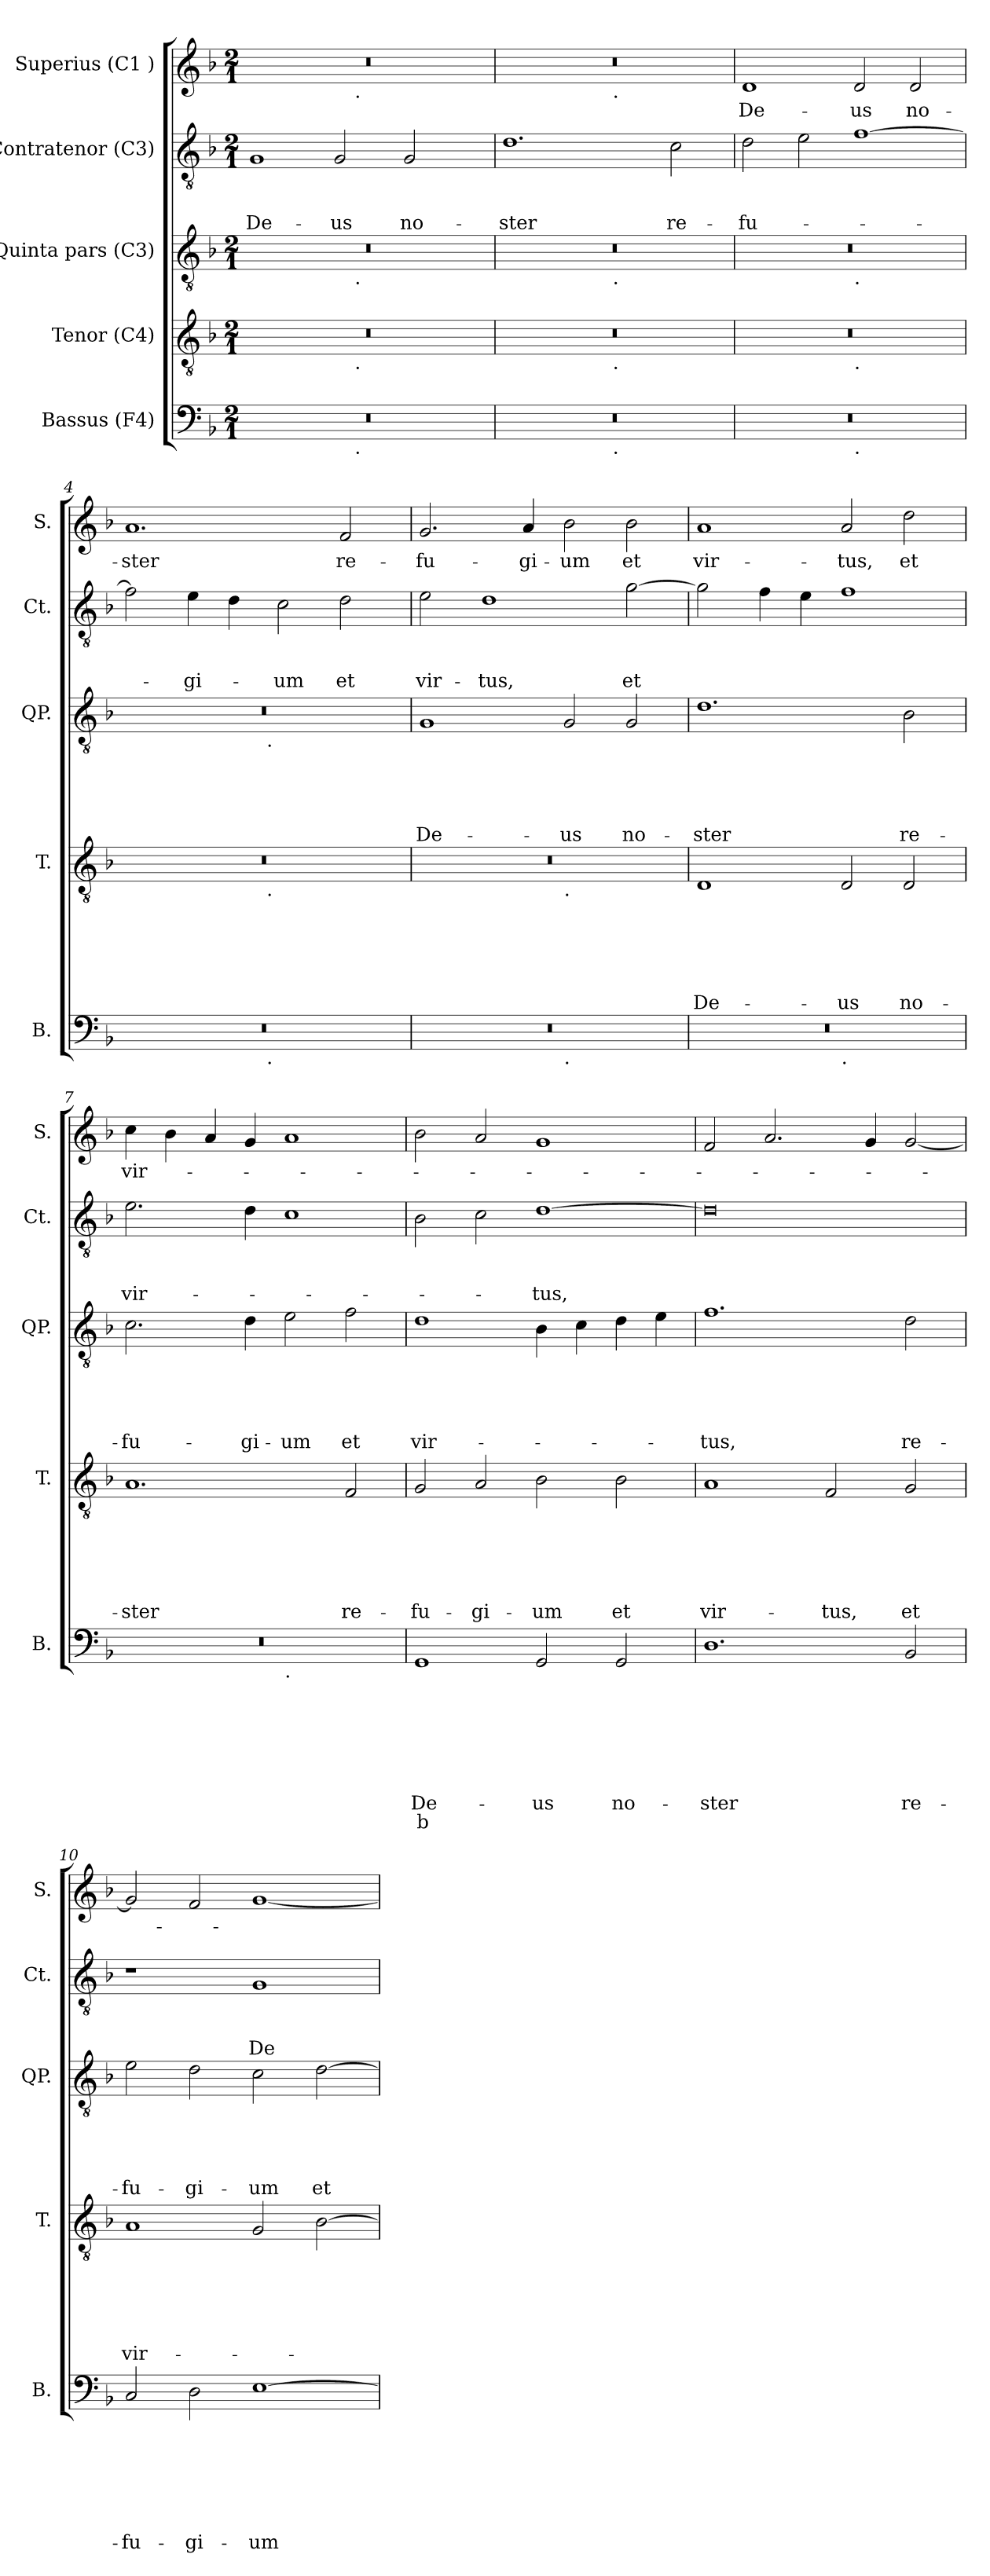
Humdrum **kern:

**kern	**text	**text	**text	**text	**text	**text	**text	**text	**kern	**text	**text	**text	**text	**text	**text	**kern	**text	**text	**text	**text	**text	**kern	**text	**text	**text	**kern	**text
*part5	*part5	*part5	*part5	*part5	*part5	*part5	*part5	*part5	*part4	*part4	*part4	*part4	*part4	*part4	*part4	*part3	*part3	*part3	*part3	*part3	*part3	*part2	*part2	*part2	*part2	*part1	*part1
*staff5	*staff5	*staff5	*staff5	*staff5	*staff5	*staff5	*staff5	*staff5	*staff4	*staff4	*staff4	*staff4	*staff4	*staff4	*staff4	*staff3	*staff3	*staff3	*staff3	*staff3	*staff3	*staff2	*staff2	*staff2	*staff2	*staff1	*staff1
*I"Bassus (F4)	*	*	*	*	*	*	*	*	*I"Tenor (C4)	*	*	*	*	*	*	*I"Quinta pars (C3)	*	*	*	*	*	*I"Contratenor (C3)	*	*	*	*I"Superius (C1 )	*
*I'B.	*	*	*	*	*	*	*	*	*I'T.	*	*	*	*	*	*	*I'QP.	*	*	*	*	*	*I'Ct.	*	*	*	*I'S.	*
*clefF4	*	*	*	*	*	*	*	*	*clefGv2	*	*	*	*	*	*	*clefGv2	*	*	*	*	*	*clefGv2	*	*	*	*clefG2	*
*k[b-]	*	*	*	*	*	*	*	*	*k[b-]	*	*	*	*	*	*	*k[b-]	*	*	*	*	*	*k[b-]	*	*	*	*k[b-]	*
*F:	*	*	*	*	*	*	*	*	*F:	*	*	*	*	*	*	*F:	*	*	*	*	*	*F:	*	*	*	*F:	*
*M2/1	*	*	*	*	*	*	*	*	*M2/1	*	*	*	*	*	*	*M2/1	*	*	*	*	*	*M2/1	*	*	*	*M2/1	*
=1	=1	=1	=1	=1	=1	=1	=1	=1	=1	=1	=1	=1	=1	=1	=1	=1	=1	=1	=1	=1	=1	=1	=1	=1	=1	=1	=1
!	!	!	!	!	!	!	!	!	!	!	!	!	!	!	!	!	!	!	!	!	!	!	!	!	!LO:LY:b	!	!
*^	*	*	*	*	*	*	*	*	*^	*	*	*	*	*	*	*^	*	*	*	*	*	*	*	*	*	*^	*
0r	1ryy	.	.	.	.	.	.	.	.	0r	1ryy	.	.	.	.	.	.	0r	1ryy	.	.	.	.	.	1G	.	.	De-	0r	1ryy	.
!	!	!	!	!	!	!	!	!	!	!	!	!	!	!	!	!	!	!	!	!	!	!	!	!	!	!	!	!LO:LY:b	!	!	!
.	16.ryy	.	.	.	.	.	.	.	.	.	16.ryy	.	.	.	.	.	.	.	16.ryy	.	.	.	.	.	2G/	.	.	-us	.	16.ryy	.
!	!	!	!	!	!	!	!	!	!	!	!	!	!	!	!	!	!	!	!	!	!	!	!	!	!	!	!	!	!	!LO:TX:b:t=.	!
!	!	!	!	!	!	!	!	!	!	!	!	!	!	!	!	!	!	!	!LO:TX:b:t=.	!	!	!	!	!	!	!	!	!	!	!	!
!	!	!	!	!	!	!	!	!	!	!	!LO:TX:b:t=.	!	!	!	!	!	!	!	!	!	!	!	!	!	!	!	!	!	!	!	!
!	!LO:TX:b:t=.	!	!	!	!	!	!	!	!	!	!	!	!	!	!	!	!	!	!	!	!	!	!	!	!	!	!	!	!	!	!
.	2ryy	.	.	.	.	.	.	.	.	.	2ryy	.	.	.	.	.	.	.	2ryy	.	.	.	.	.	.	.	.	.	.	2ryy	.
!	!	!	!	!	!	!	!	!	!	!	!	!	!	!	!	!	!	!	!	!	!	!	!	!	!	!	!	!LO:LY:b	!	!	!
.	.	.	.	.	.	.	.	.	.	.	.	.	.	.	.	.	.	.	.	.	.	.	.	.	2G/	.	.	no-	.	.	.
.	4ryy	.	.	.	.	.	.	.	.	.	4ryy	.	.	.	.	.	.	.	4ryy	.	.	.	.	.	.	.	.	.	.	4ryy	.
.	8ryy	.	.	.	.	.	.	.	.	.	8ryy	.	.	.	.	.	.	.	8ryy	.	.	.	.	.	.	.	.	.	.	8ryy	.
.	32ryy	.	.	.	.	.	.	.	.	.	32ryy	.	.	.	.	.	.	.	32ryy	.	.	.	.	.	.	.	.	.	.	32ryy	.
=2	=2	=2	=2	=2	=2	=2	=2	=2	=2	=2	=2	=2	=2	=2	=2	=2	=2	=2	=2	=2	=2	=2	=2	=2	=2	=2	=2	=2	=2	=2	=2
!	!	!	!	!	!	!	!	!	!	!	!	!	!	!	!	!	!	!	!	!	!	!	!	!	!	!	!	!LO:LY:b	!	!	!
0r	2ryy	.	.	.	.	.	.	.	.	0r	2ryy	.	.	.	.	.	.	0r	2ryy	.	.	.	.	.	1.d	.	.	-ster	0r	2ryy	.
.	4...ryy	.	.	.	.	.	.	.	.	.	4...ryy	.	.	.	.	.	.	.	4...ryy	.	.	.	.	.	.	.	.	.	.	4...ryy	.
!	!	!	!	!	!	!	!	!	!	!	!	!	!	!	!	!	!	!	!	!	!	!	!	!	!	!	!	!	!	!LO:TX:b:t=.	!
!	!	!	!	!	!	!	!	!	!	!	!	!	!	!	!	!	!	!	!LO:TX:b:t=.	!	!	!	!	!	!	!	!	!	!	!	!
!	!	!	!	!	!	!	!	!	!	!	!LO:TX:b:t=.	!	!	!	!	!	!	!	!	!	!	!	!	!	!	!	!	!	!	!	!
!	!LO:TX:b:t=.	!	!	!	!	!	!	!	!	!	!	!	!	!	!	!	!	!	!	!	!	!	!	!	!	!	!	!	!	!	!
.	1ryy	.	.	.	.	.	.	.	.	.	1ryy	.	.	.	.	.	.	.	1ryy	.	.	.	.	.	.	.	.	.	.	1ryy	.
!	!	!	!	!	!	!	!	!	!	!	!	!	!	!	!	!	!	!	!	!	!	!	!	!	!	!	!	!LO:LY:b	!	!	!
.	.	.	.	.	.	.	.	.	.	.	.	.	.	.	.	.	.	.	.	.	.	.	.	.	2c\	.	.	re-	.	.	.
.	32ryy	.	.	.	.	.	.	.	.	.	32ryy	.	.	.	.	.	.	.	32ryy	.	.	.	.	.	.	.	.	.	.	32ryy	.
=3	=3	=3	=3	=3	=3	=3	=3	=3	=3	=3	=3	=3	=3	=3	=3	=3	=3	=3	=3	=3	=3	=3	=3	=3	=3	=3	=3	=3	=3	=3	=3
!	!	!	!	!	!	!	!	!	!	!	!	!	!	!	!	!	!	!	!	!	!	!	!	!	!	!	!	!LO:LY:b	!	!	!LO:LY:b
*	*	*	*	*	*	*	*	*	*	*	*	*	*	*	*	*	*	*	*	*	*	*	*	*	*	*	*	*	*v	*v	*
0r	1ryy	.	.	.	.	.	.	.	.	0r	1ryy	.	.	.	.	.	.	0r	1ryy	.	.	.	.	.	2d\	.	.	-fu-	1d	De-
.	.	.	.	.	.	.	.	.	.	.	.	.	.	.	.	.	.	.	.	.	.	.	.	.	2e\	.	.	.	.	.
!	!	!	!	!	!	!	!	!	!	!	!	!	!	!	!	!	!	!	!LO:TX:b:t=.	!	!	!	!	!	!	!	!	!	!	!
!	!	!	!	!	!	!	!	!	!	!	!LO:TX:b:t=.	!	!	!	!	!	!	!	!	!	!	!	!	!	!	!	!	!	!	!
!	!LO:TX:b:t=.	!	!	!	!	!	!	!	!	!	!	!	!	!	!	!	!	!	!	!	!	!	!	!	!	!	!	!	!	!
!	!	!	!	!	!	!	!	!	!	!	!	!	!	!	!	!	!	!	!	!	!	!	!	!	!	!	!	!	!	!LO:LY:b
.	1ryy	.	.	.	.	.	.	.	.	.	1ryy	.	.	.	.	.	.	.	1ryy	.	.	.	.	.	[>1f	.	.	.	2d/	-us
!	!	!	!	!	!	!	!	!	!	!	!	!	!	!	!	!	!	!	!	!	!	!	!	!	!	!	!	!	!	!LO:LY:b
.	.	.	.	.	.	.	.	.	.	.	.	.	.	.	.	.	.	.	.	.	.	.	.	.	.	.	.	.	2d/	no-
=4	=4	=4	=4	=4	=4	=4	=4	=4	=4	=4	=4	=4	=4	=4	=4	=4	=4	=4	=4	=4	=4	=4	=4	=4	=4	=4	=4	=4	=4	=4
!	!	!	!	!	!	!	!	!	!	!	!	!	!	!	!	!	!	!	!	!	!	!	!	!	!	!	!	!	!	!LO:LY:b
0r	2ryy	.	.	.	.	.	.	.	.	0r	2ryy	.	.	.	.	.	.	0r	2ryy	.	.	.	.	.	2f\]	.	.	.	1.a	-ster
!	!	!	!	!	!	!	!	!	!	!	!	!	!	!	!	!	!	!	!	!	!	!	!	!	!	!	!	!LO:LY:b	!	!
.	4...ryy	.	.	.	.	.	.	.	.	.	4...ryy	.	.	.	.	.	.	.	4...ryy	.	.	.	.	.	4e\	.	.	-gi-	.	.
.	.	.	.	.	.	.	.	.	.	.	.	.	.	.	.	.	.	.	.	.	.	.	.	.	4d\	.	.	.	.	.
!	!	!	!	!	!	!	!	!	!	!	!	!	!	!	!	!	!	!	!LO:TX:b:t=.	!	!	!	!	!	!	!	!	!	!	!
!	!	!	!	!	!	!	!	!	!	!	!LO:TX:b:t=.	!	!	!	!	!	!	!	!	!	!	!	!	!	!	!	!	!	!	!
!	!LO:TX:b:t=.	!	!	!	!	!	!	!	!	!	!	!	!	!	!	!	!	!	!	!	!	!	!	!	!	!	!	!	!	!
.	1ryy	.	.	.	.	.	.	.	.	.	1ryy	.	.	.	.	.	.	.	1ryy	.	.	.	.	.	.	.	.	.	.	.
!	!	!	!	!	!	!	!	!	!	!	!	!	!	!	!	!	!	!	!	!	!	!	!	!	!	!	!	!LO:LY:b	!	!
.	.	.	.	.	.	.	.	.	.	.	.	.	.	.	.	.	.	.	.	.	.	.	.	.	2c\	.	.	-um	.	.
!	!	!	!	!	!	!	!	!	!	!	!	!	!	!	!	!	!	!	!	!	!	!	!	!	!	!	!	!LO:LY:b	!	!LO:LY:b
.	.	.	.	.	.	.	.	.	.	.	.	.	.	.	.	.	.	.	.	.	.	.	.	.	2d\	.	.	et	2f/	re-
.	32ryy	.	.	.	.	.	.	.	.	.	32ryy	.	.	.	.	.	.	.	32ryy	.	.	.	.	.	.	.	.	.	.	.
!!LO:LB:g=z
=5	=5	=5	=5	=5	=5	=5	=5	=5	=5	=5	=5	=5	=5	=5	=5	=5	=5	=5	=5	=5	=5	=5	=5	=5	=5	=5	=5	=5	=5	=5
!	!	!	!	!	!	!	!	!	!	!	!	!	!	!	!	!	!	!	!	!	!	!	!	!LO:LY:b	!	!	!	!LO:LY:b	!	!LO:LY:b
*	*	*	*	*	*	*	*	*	*	*	*	*	*	*	*	*	*	*v	*v	*	*	*	*	*	*	*	*	*	*	*
0r	1ryy	.	.	.	.	.	.	.	.	0r	1ryy	.	.	.	.	.	.	1G	.	.	.	.	De-	2e\	.	.	vir-	2.g/	-fu-
!	!	!	!	!	!	!	!	!	!	!	!	!	!	!	!	!	!	!	!	!	!	!	!	!	!	!	!LO:LY:b	!	!
.	.	.	.	.	.	.	.	.	.	.	.	.	.	.	.	.	.	.	.	.	.	.	.	1d	.	.	-tus,	.	.
!	!	!	!	!	!	!	!	!	!	!	!	!	!	!	!	!	!	!	!	!	!	!	!	!	!	!	!	!	!LO:LY:b
.	.	.	.	.	.	.	.	.	.	.	.	.	.	.	.	.	.	.	.	.	.	.	.	.	.	.	.	4a/	-gi-
!	!	!	!	!	!	!	!	!	!	!	!LO:TX:b:t=.	!	!	!	!	!	!	!	!	!	!	!	!	!	!	!	!	!	!
!	!LO:TX:b:t=.	!	!	!	!	!	!	!	!	!	!	!	!	!	!	!	!	!	!	!	!	!	!	!	!	!	!	!	!
!	!	!	!	!	!	!	!	!	!	!	!	!	!	!	!	!	!	!	!	!	!	!	!LO:LY:b	!	!	!	!	!	!LO:LY:b
.	1ryy	.	.	.	.	.	.	.	.	.	1ryy	.	.	.	.	.	.	2G/	.	.	.	.	-us	.	.	.	.	2b-\	-um
!	!	!	!	!	!	!	!	!	!	!	!	!	!	!	!	!	!	!	!	!	!	!	!LO:LY:b	!	!	!	!LO:LY:b	!	!LO:LY:b
.	.	.	.	.	.	.	.	.	.	.	.	.	.	.	.	.	.	2G/	.	.	.	.	no-	[>2g\	.	.	et	2b-\	et
=6	=6	=6	=6	=6	=6	=6	=6	=6	=6	=6	=6	=6	=6	=6	=6	=6	=6	=6	=6	=6	=6	=6	=6	=6	=6	=6	=6	=6	=6
!	!	!	!	!	!	!	!	!	!	!	!	!	!	!	!	!	!LO:LY:b	!	!	!	!	!	!LO:LY:b	!	!	!	!	!	!LO:LY:b
*	*	*	*	*	*	*	*	*	*	*v	*v	*	*	*	*	*	*	*	*	*	*	*	*	*	*	*	*	*	*
0r	1ryy	.	.	.	.	.	.	.	.	1D	.	.	.	.	.	De-	1.d	.	.	.	.	-ster	2g\]	.	.	.	1a	vir-
.	.	.	.	.	.	.	.	.	.	.	.	.	.	.	.	.	.	.	.	.	.	.	4f\	.	.	.	.	.
.	.	.	.	.	.	.	.	.	.	.	.	.	.	.	.	.	.	.	.	.	.	.	4e\	.	.	.	.	.
!	!LO:TX:b:t=.	!	!	!	!	!	!	!	!	!	!	!	!	!	!	!	!	!	!	!	!	!	!	!	!	!	!	!
!	!	!	!	!	!	!	!	!	!	!	!	!	!	!	!	!LO:LY:b	!	!	!	!	!	!	!	!	!	!	!	!LO:LY:b
.	1ryy	.	.	.	.	.	.	.	.	2D/	.	.	.	.	.	-us	.	.	.	.	.	.	1f	.	.	.	2a/	-tus,
!	!	!	!	!	!	!	!	!	!	!	!	!	!	!	!	!LO:LY:b	!	!	!	!	!	!LO:LY:b	!	!	!	!	!	!LO:LY:b
.	.	.	.	.	.	.	.	.	.	2D/	.	.	.	.	.	no-	2B-\	.	.	.	.	re-	.	.	.	.	2dd\	et
=7	=7	=7	=7	=7	=7	=7	=7	=7	=7	=7	=7	=7	=7	=7	=7	=7	=7	=7	=7	=7	=7	=7	=7	=7	=7	=7	=7	=7
!	!	!	!	!	!	!	!	!	!	!	!	!	!	!	!	!LO:LY:b	!	!	!	!	!	!LO:LY:b	!	!	!	!LO:LY:b	!	!LO:LY:b
0r	1ryy	.	.	.	.	.	.	.	.	1.A	.	.	.	.	.	-ster	2.c\	.	.	.	.	-fu-	2.e\	.	.	vir-	4cc\	vir-
.	.	.	.	.	.	.	.	.	.	.	.	.	.	.	.	.	.	.	.	.	.	.	.	.	.	.	4b-\	.
.	.	.	.	.	.	.	.	.	.	.	.	.	.	.	.	.	.	.	.	.	.	.	.	.	.	.	4a/	.
!	!	!	!	!	!	!	!	!	!	!	!	!	!	!	!	!	!	!	!	!	!	!LO:LY:b	!	!	!	!	!	!
.	.	.	.	.	.	.	.	.	.	.	.	.	.	.	.	.	4d\	.	.	.	.	-gi-	4d\	.	.	.	4g/	.
!	!LO:TX:b:t=.	!	!	!	!	!	!	!	!	!	!	!	!	!	!	!	!	!	!	!	!	!	!	!	!	!	!	!
!	!	!	!	!	!	!	!	!	!	!	!	!	!	!	!	!	!	!	!	!	!	!LO:LY:b	!	!	!	!	!	!
.	1ryy	.	.	.	.	.	.	.	.	.	.	.	.	.	.	.	2e\	.	.	.	.	-um	1c	.	.	.	1a	.
!	!	!	!	!	!	!	!	!	!	!	!	!	!	!	!	!LO:LY:b	!	!	!	!	!	!LO:LY:b	!	!	!	!	!	!
.	.	.	.	.	.	.	.	.	.	2F/	.	.	.	.	.	re-	2f\	.	.	.	.	et	.	.	.	.	.	.
=8	=8	=8	=8	=8	=8	=8	=8	=8	=8	=8	=8	=8	=8	=8	=8	=8	=8	=8	=8	=8	=8	=8	=8	=8	=8	=8	=8	=8
!	!	!	!	!	!	!	!	!LO:LY:b	!LO:LY:b	!	!	!	!	!	!	!LO:LY:b	!	!	!	!	!	!LO:LY:b	!	!	!	!	!	!
*v	*v	*	*	*	*	*	*	*	*	*	*	*	*	*	*	*	*	*	*	*	*	*	*	*	*	*	*	*
1GG	.	.	.	.	.	.	De-	b	2G/	.	.	.	.	.	-fu-	1d	.	.	.	.	vir-	2B-\	.	.	.	2b-\	.
!	!	!	!	!	!	!	!	!	!	!	!	!	!	!	!LO:LY:b	!	!	!	!	!	!	!	!	!	!	!	!
.	.	.	.	.	.	.	.	.	2A/	.	.	.	.	.	-gi-	.	.	.	.	.	.	2c\	.	.	.	2a/	.
!	!	!	!	!	!	!	!LO:LY:b	!	!	!	!	!	!	!	!LO:LY:b	!	!	!	!	!	!	!	!	!	!LO:LY:b	!	!
2GG/	.	.	.	.	.	.	-us	.	2B-\	.	.	.	.	.	-um	4B-\	.	.	.	.	.	[<1d	.	.	-tus,	1g	.
.	.	.	.	.	.	.	.	.	.	.	.	.	.	.	.	4c\	.	.	.	.	.	.	.	.	.	.	.
!	!	!	!	!	!	!	!LO:LY:b	!	!	!	!	!	!	!	!LO:LY:b	!	!	!	!	!	!	!	!	!	!	!	!
2GG/	.	.	.	.	.	.	no-	.	2B-\	.	.	.	.	.	et	4d\	.	.	.	.	.	.	.	.	.	.	.
.	.	.	.	.	.	.	.	.	.	.	.	.	.	.	.	4e\	.	.	.	.	.	.	.	.	.	.	.
!!LO:LB:g=z
=9	=9	=9	=9	=9	=9	=9	=9	=9	=9	=9	=9	=9	=9	=9	=9	=9	=9	=9	=9	=9	=9	=9	=9	=9	=9	=9	=9
!	!	!	!	!	!	!	!LO:LY:b	!	!	!	!	!	!	!	!LO:LY:b	!	!	!	!	!	!LO:LY:b	!	!	!	!	!	!
1.D	.	.	.	.	.	.	-ster	.	1A	.	.	.	.	.	vir-	1.f	.	.	.	.	-tus,	0d]	.	.	.	2f/	.
.	.	.	.	.	.	.	.	.	.	.	.	.	.	.	.	.	.	.	.	.	.	.	.	.	.	2.a/	.
!	!	!	!	!	!	!	!	!	!	!	!	!	!	!	!LO:LY:b	!	!	!	!	!	!	!	!	!	!	!	!
.	.	.	.	.	.	.	.	.	2F/	.	.	.	.	.	-tus,	.	.	.	.	.	.	.	.	.	.	.	.
.	.	.	.	.	.	.	.	.	.	.	.	.	.	.	.	.	.	.	.	.	.	.	.	.	.	4g/	.
!	!	!	!	!	!	!	!LO:LY:b	!	!	!	!	!	!	!	!LO:LY:b	!	!	!	!	!	!LO:LY:b	!	!	!	!	!	!
2BB-/	.	.	.	.	.	.	re-	.	2G/	.	.	.	.	.	et	2d\	.	.	.	.	re-	.	.	.	.	[<2g/	.
=10	=10	=10	=10	=10	=10	=10	=10	=10	=10	=10	=10	=10	=10	=10	=10	=10	=10	=10	=10	=10	=10	=10	=10	=10	=10	=10	=10
!	!	!	!	!	!	!	!LO:LY:b	!	!	!	!	!	!	!	!LO:LY:b	!	!	!	!	!	!LO:LY:b	!	!	!	!	!	!
2C/	.	.	.	.	.	.	-fu-	.	1A	.	.	.	.	.	vir-	2e\	.	.	.	.	-fu-	1r	.	.	.	2g/]	.
!	!	!	!	!	!	!	!LO:LY:b	!	!	!	!	!	!	!	!	!	!	!	!	!	!LO:LY:b	!	!	!	!	!	!
2D\	.	.	.	.	.	.	-gi-	.	.	.	.	.	.	.	.	2d\	.	.	.	.	-gi-	.	.	.	.	2f/	.
!	!	!	!	!	!	!	!LO:LY:b	!	!	!	!	!	!	!	!	!	!	!	!	!	!LO:LY:b	!	!	!	!LO:LY:b	!	!
[>1E	.	.	.	.	.	.	-um	.	2G/	.	.	.	.	.	.	2c\	.	.	.	.	-um	1G	.	.	De-	[<1g	.
!	!	!	!	!	!	!	!	!	!	!	!	!	!	!	!	!	!	!	!	!	!LO:LY:b	!	!	!	!	!	!
.	.	.	.	.	.	.	.	.	[>2B-\	.	.	.	.	.	.	[>2d\	.	.	.	.	et	.	.	.	.	.	.
=	=	=	=	=	=	=	=	=	=	=	=	=	=	=	=	=	=	=	=	=	=	=	=	=	=	=	=
*-	*-	*-	*-	*-	*-	*-	*-	*-	*-	*-	*-	*-	*-	*-	*-	*-	*-	*-	*-	*-	*-	*-	*-	*-	*-	*-	*-
